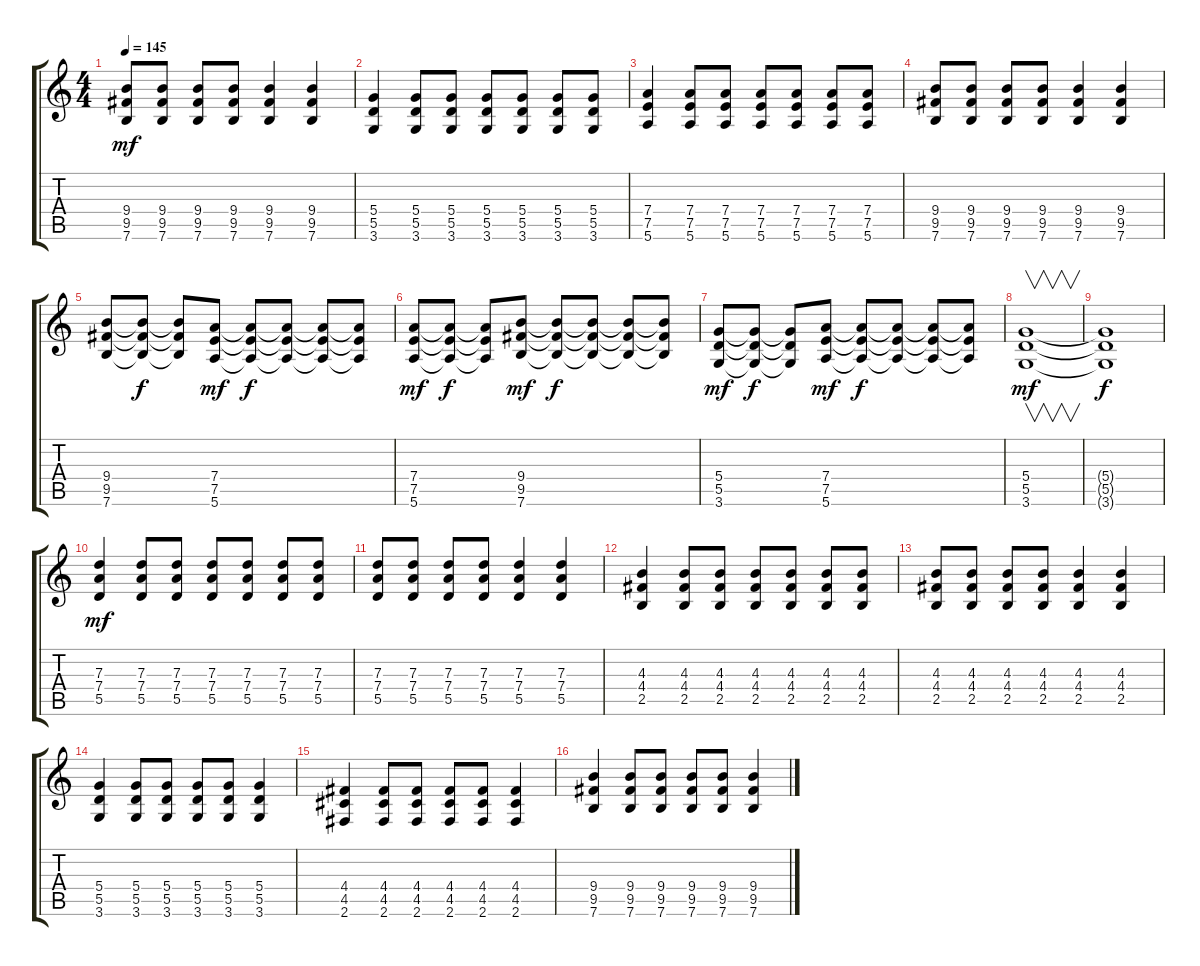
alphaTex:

\track "" {instrument distortionguitar}
\staff {score tabs}
\tuning (E4 B3 G3 D3 A2 E2) {hide}
\ts (4 4)
\tempo 145
\clef g2
\ks c
(9.4 9.5 7.6).8{dy mf} (9.4 9.5 7.6).8 (9.4 9.5 7.6).8 (9.4 9.5 7.6).8 (9.4 9.5 7.6).4 (9.4 9.5 7.6).4 |
(5.4 5.5 3.6).4 (5.4 5.5 3.6).8 (5.4 5.5 3.6).8 (5.4 5.5 3.6).8 (5.4 5.5 3.6).8 (5.4 5.5 3.6).8 (5.4 5.5 3.6).8 |
(7.4 7.5 5.6).4 (7.4 7.5 5.6).8 (7.4 7.5 5.6).8 (7.4 7.5 5.6).8 (7.4 7.5 5.6).8 (7.4 7.5 5.6).8 (7.4 7.5 5.6).8 |
(9.4 9.5 7.6).8 (9.4 9.5 7.6).8 (9.4 9.5 7.6).8 (9.4 9.5 7.6).8 (9.4 9.5 7.6).4 (9.4 9.5 7.6).4 |
(9.4 9.5 7.6).8 (9.4{t} 9.5{t} 7.6{t}).8{dy f} (9.4{t} 9.5{t} 7.6{t}).8 (7.4 7.5 5.6).8{dy mf} (7.4{t} 7.5{t} 5.6{t}).8{dy f} (7.4{t} 7.5{t} 5.6{t}).8 (7.4{t} 7.5{t} 5.6{t}).8 (7.4{t} 7.5{t} 5.6{t}).8 |
(7.4 7.5 5.6).8{dy mf} (7.4{t} 7.5{t} 5.6{t}).8{dy f} (7.4{t} 7.5{t} 5.6{t}).8 (9.4 9.5 7.6).8{dy mf} (9.4{t} 9.5{t} 7.6{t}).8{dy f} (9.4{t} 9.5{t} 7.6{t}).8 (9.4{t} 9.5{t} 7.6{t}).8 (9.4{t} 9.5{t} 7.6{t}).8 |
(5.4 5.5 3.6).8{dy mf} (5.4{t} 5.5{t} 3.6{t}).8{dy f} (5.4{t} 5.5{t} 3.6{t}).8 (7.4 7.5 5.6).8{dy mf} (7.4{t} 7.5{t} 5.6{t}).8{dy f} (7.4{t} 7.5{t} 5.6{t}).8 (7.4{t} 7.5{t} 5.6{t}).8 (7.4{t} 7.5{t} 5.6{t}).8 |
(5.4 5.5 3.6).1{v dy mf} |
(5.4{t} 5.5{t} 3.6{t}).1{dy f} |
(7.3 7.4 5.5).4{dy mf} (7.3 7.4 5.5).8 (7.3 7.4 5.5).8 (7.3 7.4 5.5).8 (7.3 7.4 5.5).8 (7.3 7.4 5.5).8 (7.3 7.4 5.5).8 |
(7.3 7.4 5.5).8 (7.3 7.4 5.5).8 (7.3 7.4 5.5).8 (7.3 7.4 5.5).8 (7.3 7.4 5.5).4 (7.3 7.4 5.5).4 |
(4.3 4.4 2.5).4 (4.3 4.4 2.5).8 (4.3 4.4 2.5).8 (4.3 4.4 2.5).8 (4.3 4.4 2.5).8 (4.3 4.4 2.5).8 (4.3 4.4 2.5).8 |
(4.3 4.4 2.5).8 (4.3 4.4 2.5).8 (4.3 4.4 2.5).8 (4.3 4.4 2.5).8 (4.3 4.4 2.5).4 (4.3 4.4 2.5).4 |
(5.4 5.5 3.6).4 (5.4 5.5 3.6).8 (5.4 5.5 3.6).8 (5.4 5.5 3.6).8 (5.4 5.5 3.6).8 (5.4 5.5 3.6).4 |
(4.4 4.5 2.6).4 (4.4 4.5 2.6).8 (4.4 4.5 2.6).8 (4.4 4.5 2.6).8 (4.4 4.5 2.6).8 (4.4 4.5 2.6).4 |
(9.4 9.5 7.6).4 (9.4 9.5 7.6).8 (9.4 9.5 7.6).8 (9.4 9.5 7.6).8 (9.4 9.5 7.6).8 (9.4 9.5 7.6).4
